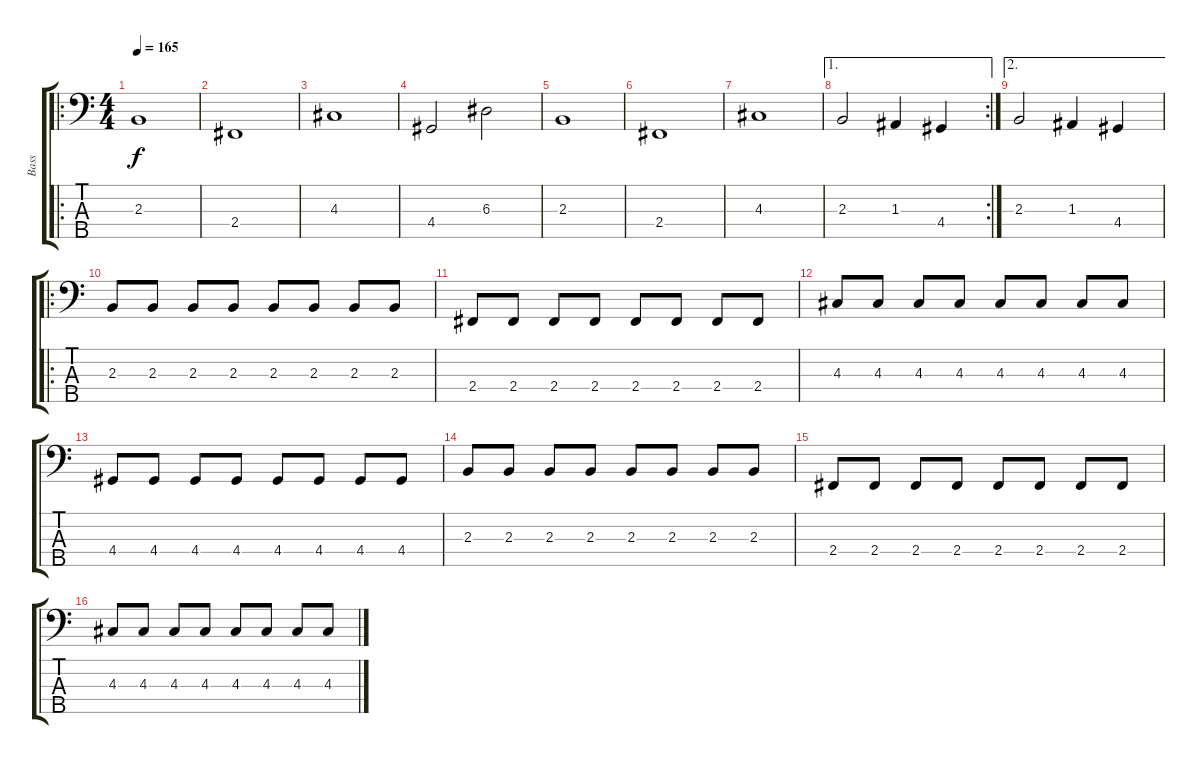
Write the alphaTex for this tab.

\track ("Bass" "Bass") {instrument electricbassfinger}
\staff {score tabs}
\tuning (G2 D2 A1 E1 B0) {hide}
\ro
\ts (4 4)
\tempo 165
\clef f4
\ks c
2.3.1{dy f} |
2.4.1 |
4.3.1 |
4.4.2 6.3.2 |
2.3.1 |
2.4.1 |
4.3.1 |
\ae 1
\rc 2
2.3.2 1.3.4 4.4.4 |
\ae 2
2.3.2 1.3.4 4.4.4 |
\ro
2.3.8 2.3.8 2.3.8 2.3.8 2.3.8 2.3.8 2.3.8 2.3.8 |
2.4.8 2.4.8 2.4.8 2.4.8 2.4.8 2.4.8 2.4.8 2.4.8 |
4.3.8 4.3.8 4.3.8 4.3.8 4.3.8 4.3.8 4.3.8 4.3.8 |
4.4.8 4.4.8 4.4.8 4.4.8 4.4.8 4.4.8 4.4.8 4.4.8 |
2.3.8 2.3.8 2.3.8 2.3.8 2.3.8 2.3.8 2.3.8 2.3.8 |
2.4.8 2.4.8 2.4.8 2.4.8 2.4.8 2.4.8 2.4.8 2.4.8 |
4.3.8 4.3.8 4.3.8 4.3.8 4.3.8 4.3.8 4.3.8 4.3.8
